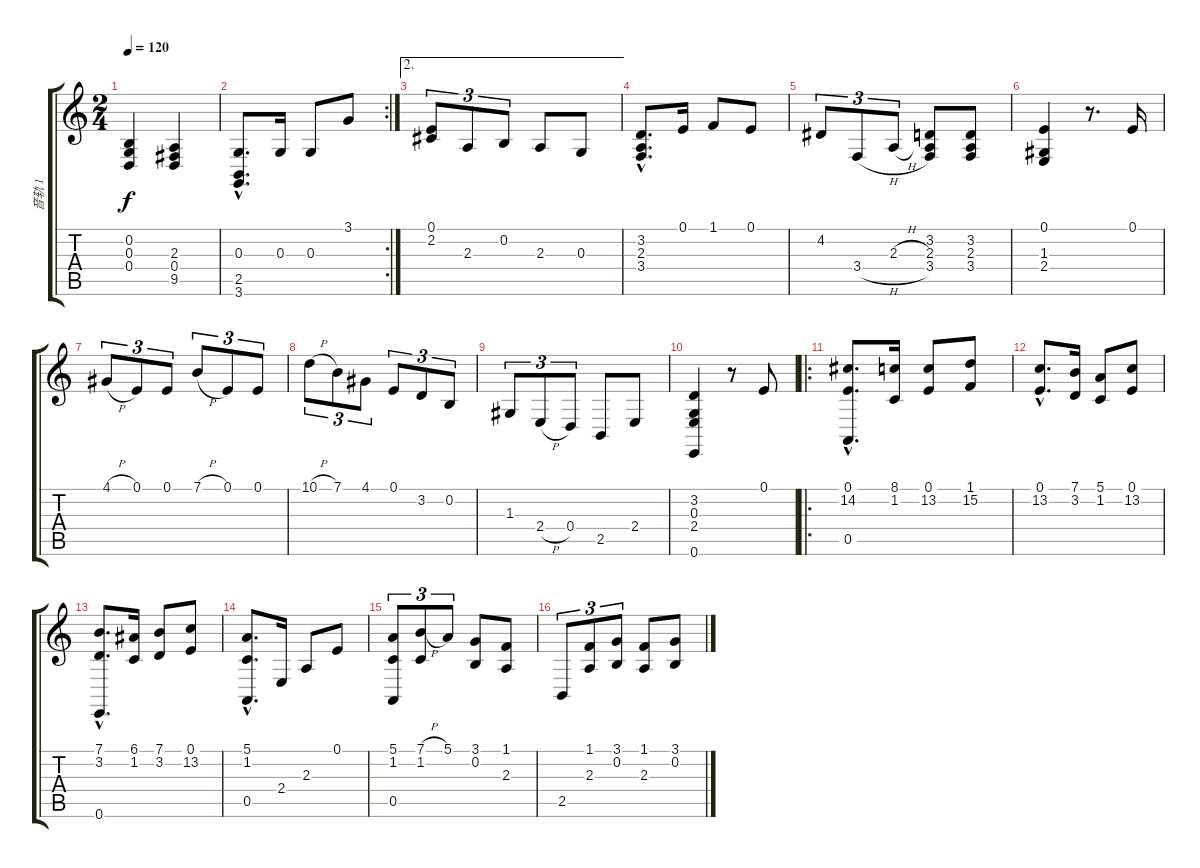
\track ("音轨 1" "音轨 1") {instrument acousticgrandpiano}
\staff {score tabs}
\tuning (E4 B3 G3 D3 A2 E2) {hide}
\ts (2 4)
\tempo 120
\clef g2
\ks c
(0.2 0.3 0.4).4{dy f} (2.3 0.4 9.5).4 |
\rc 2
(0.3{hac} 2.5{hac} 3.6{hac}).8{d} 0.3.16 0.3.8 3.1.8 |
\ae 2
(0.1 2.2).8{tu (3 2)} 2.3.8{tu (3 2)} 0.2.8{tu (3 2)} 2.3.8 0.3.8 |
(3.2{hac} 2.3{hac} 3.4{hac}).8{d} 0.1.16 1.1.8 0.1.8 |
4.2.8{tu (3 2)} 3.4{h}.8{tu (3 2)} 2.3{h}.8{tu (3 2)} (3.2 2.3 3.4).8 (3.2 2.3 3.4).8 |
(0.1 1.3 2.4).4 r.8{d} 0.1.16 |
4.1{h}.8{tu (3 2)} 0.1.8{tu (3 2)} 0.1.8{tu (3 2)} 7.1{h}.8{tu (3 2)} 0.1.8{tu (3 2)} 0.1.8{tu (3 2)} |
10.1{h}.8{tu (3 2)} 7.1.8{tu (3 2)} 4.1.8{tu (3 2)} 0.1.8{tu (3 2)} 3.2.8{tu (3 2)} 0.2.8{tu (3 2)} |
1.3.8{tu (3 2)} 2.4{h}.8{tu (3 2)} 0.4.8{tu (3 2)} 2.5.8 2.4.8 |
(3.2 0.3 2.4 0.6).4 r.8 0.1.8 |
\ro
(0.1{hac} 14.2{hac} 0.5{hac}).8{d} (8.1 1.2).16 (0.1 13.2).8 (1.1 15.2).8 |
(0.1{hac} 13.2{hac}).8{d} (7.1 3.2).16 (5.1 1.2).8 (0.1 13.2).8 |
(7.1{hac} 3.2{hac} 0.6{hac}).8{d} (6.1 1.2).16 (7.1 3.2).8 (0.1 13.2).8 |
(5.1{hac} 1.2{hac} 0.5{hac}).8{d} 2.4.16 2.3.8 0.1.8 |
(5.1 1.2 0.5).8{tu (3 2)} (7.1{h} 1.2).8{tu (3 2)} 5.1.8{tu (3 2)} (3.1 0.2).8 (1.1 2.3).8 |
2.5.8{tu (3 2)} (1.1 2.3).8{tu (3 2)} (3.1 0.2).8{tu (3 2)} (1.1 2.3).8 (3.1 0.2).8
